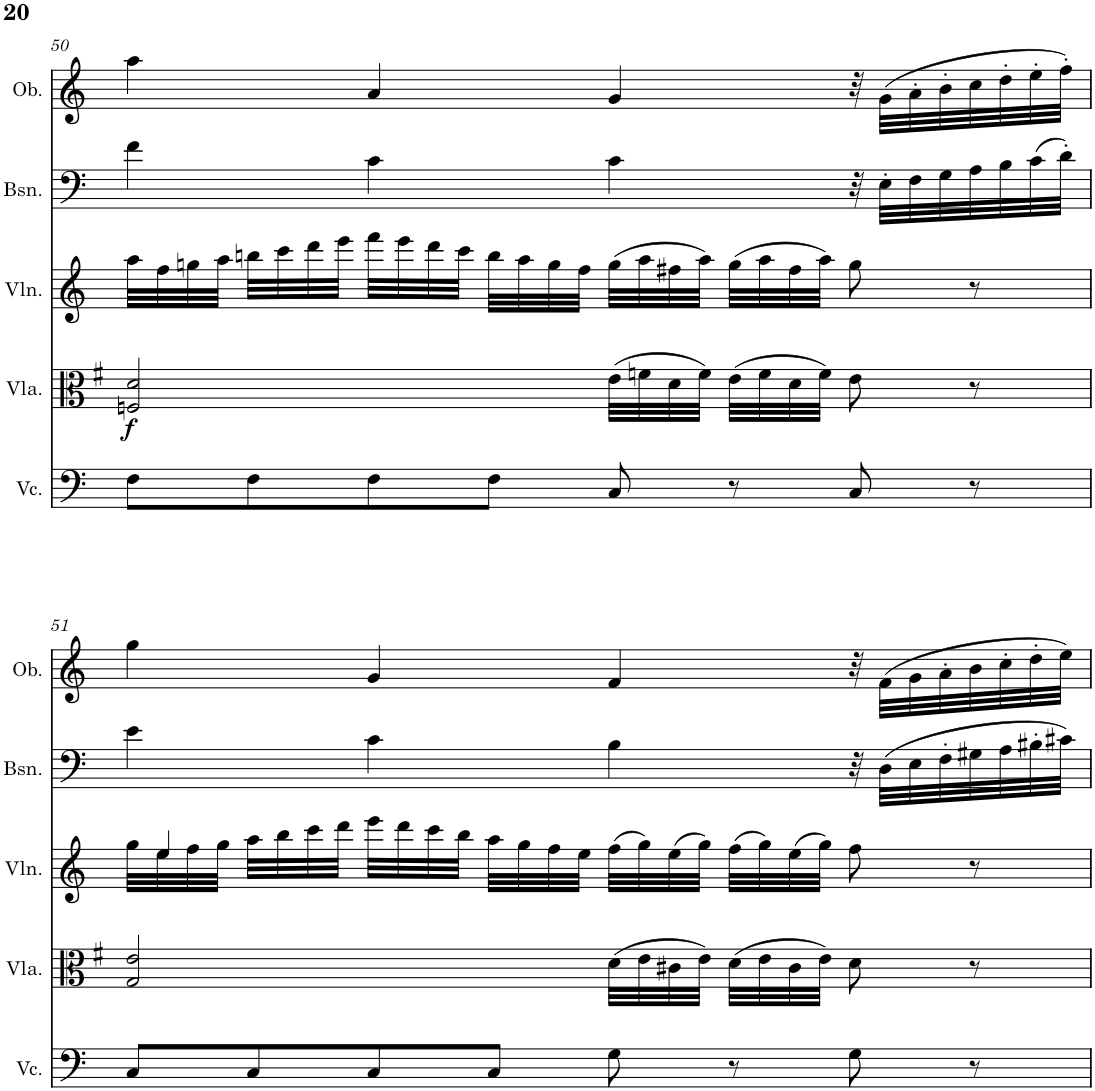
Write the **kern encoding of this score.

**kern	**kern	**dynam	**kern	**kern	**kern
*part5	*part4	*part4	*part3	*part2	*part1
*staff5	*staff4	*staff4	*staff3	*staff2	*staff1
*I"Violoncello	*I"Viola	*	*I"Violin	*I"Bassoon	*I"Oboe
*I'Vc.	*I'Vla.	*	*I'Vln.	*I'Bsn.	*I'Ob.
!!LO:PB:g=z
*clefF4	*clefC3	*	*clefG2	*clefF4	*clefG2
*k[]	*k[f#]	*	*k[]	*k[]	*k[]
*M4/4	*M4/4	*	*M4/4	*M4/4	*M4/4
*met(c)	*met(c)	*	*met(c)	*met(c)	*met(c)
=50	=50	=50	=50	=50	=50
!	!	!LO:DY:b	!	!	!
8F\L	2Fn/ 2d/	f	32aa\LLL	4f\	4aa\
.	.	.	32ff\	.	.
.	.	.	32ggn\	.	.
.	.	.	32aa\JJJ	.	.
8F\	.	.	32bbn\LLL	.	.
.	.	.	32ccc\	.	.
.	.	.	32ddd\	.	.
.	.	.	32eee\JJJ	.	.
8F\	.	.	32fff\LLL	4c\	4a/
.	.	.	32eee\	.	.
.	.	.	32ddd\	.	.
.	.	.	32ccc\JJJ	.	.
8F\J	.	.	32bb\LLL	.	.
.	.	.	32aa\	.	.
.	.	.	32gg\	.	.
.	.	.	32ff\JJJ	.	.
8C/	(>32e\LLL	.	(>32gg\LLL	4c\	4g/
.	32fn\	.	32aa\	.	.
.	32d\	.	32ff#X\	.	.
.	32f\JJJ)	.	32aa\JJJ)	.	.
8r	(>32e\LLL	.	(>32gg\LLL	.	.
.	32f\	.	32aa\	.	.
.	32d\	.	32ff#\	.	.
.	32f\JJJ)	.	32aa\JJJ)	.	.
8C/	8e\	.	8gg\	32r	32r
.	.	.	.	32E'\LLL	(>32g\LLL
.	.	.	.	32F\	32a'\
.	.	.	.	32G\	32b'\
8r	8r	.	8r	32A\	32cc\
.	.	.	.	32B\	32dd'\
.	.	.	.	(>32c\	32ee'\
.	.	.	.	32d'\JJJ)	32ff'\JJJ)
!!LO:LB:g=z
=51	=51	=51	=51	=51	=51
*	*	*	*^	*	*
8C/L	2G/ 2e/	.	32gg\LLL	32ryy	4e\	4gg\
.	.	.	32ee\	4ee/	.	.
.	.	.	32ff\	.	.	.
.	.	.	32gg\JJJ	.	.	.
8C/	.	.	32aa\LLL	.	.	.
.	.	.	32bb\	.	.	.
.	.	.	32ccc\	.	.	.
.	.	.	32ddd\JJJ	.	.	.
8C/	.	.	32eee\LLL	.	4c\	4g/
.	.	.	32ddd\	2ryy	.	.
.	.	.	32ccc\	.	.	.
.	.	.	32bb\JJJ	.	.	.
8C/J	.	.	32aa\LLL	.	.	.
.	.	.	32gg\	.	.	.
.	.	.	32ff\	.	.	.
.	.	.	32ee\JJJ	.	.	.
8G\	(>32d\LLL	.	(>32ff\LLL	.	4B\	4f/
.	32e\	.	32gg\)	.	.	.
.	32c#X\	.	(>32ee\	.	.	.
.	32e\JJJ)	.	32gg\JJJ)	.	.	.
8r	(>32d\LLL	.	(>32ff\LLL	.	.	.
.	32e\	.	32gg\)	.	.	.
.	32c#\	.	(>32ee\	.	.	.
.	32e\JJJ)	.	32gg\JJJ)	.	.	.
8G\	8d\	.	8ff\	.	32r	32r
.	.	.	.	8..ryy	(>32D\LLL	(>32f\LLL
.	.	.	.	.	32E\	32g\
.	.	.	.	.	32F'\	32a'\
8r	8r	.	8r	.	32G#X\	32b\
.	.	.	.	.	32A\	32cc'\
.	.	.	.	.	32B#X'\	32dd'\
.	.	.	.	.	32c#X\JJJ)	32ee\JJJ)
*	*	*	*v	*v	*	*
=	=	=	=	=	=
*-	*-	*-	*-	*-	*-
